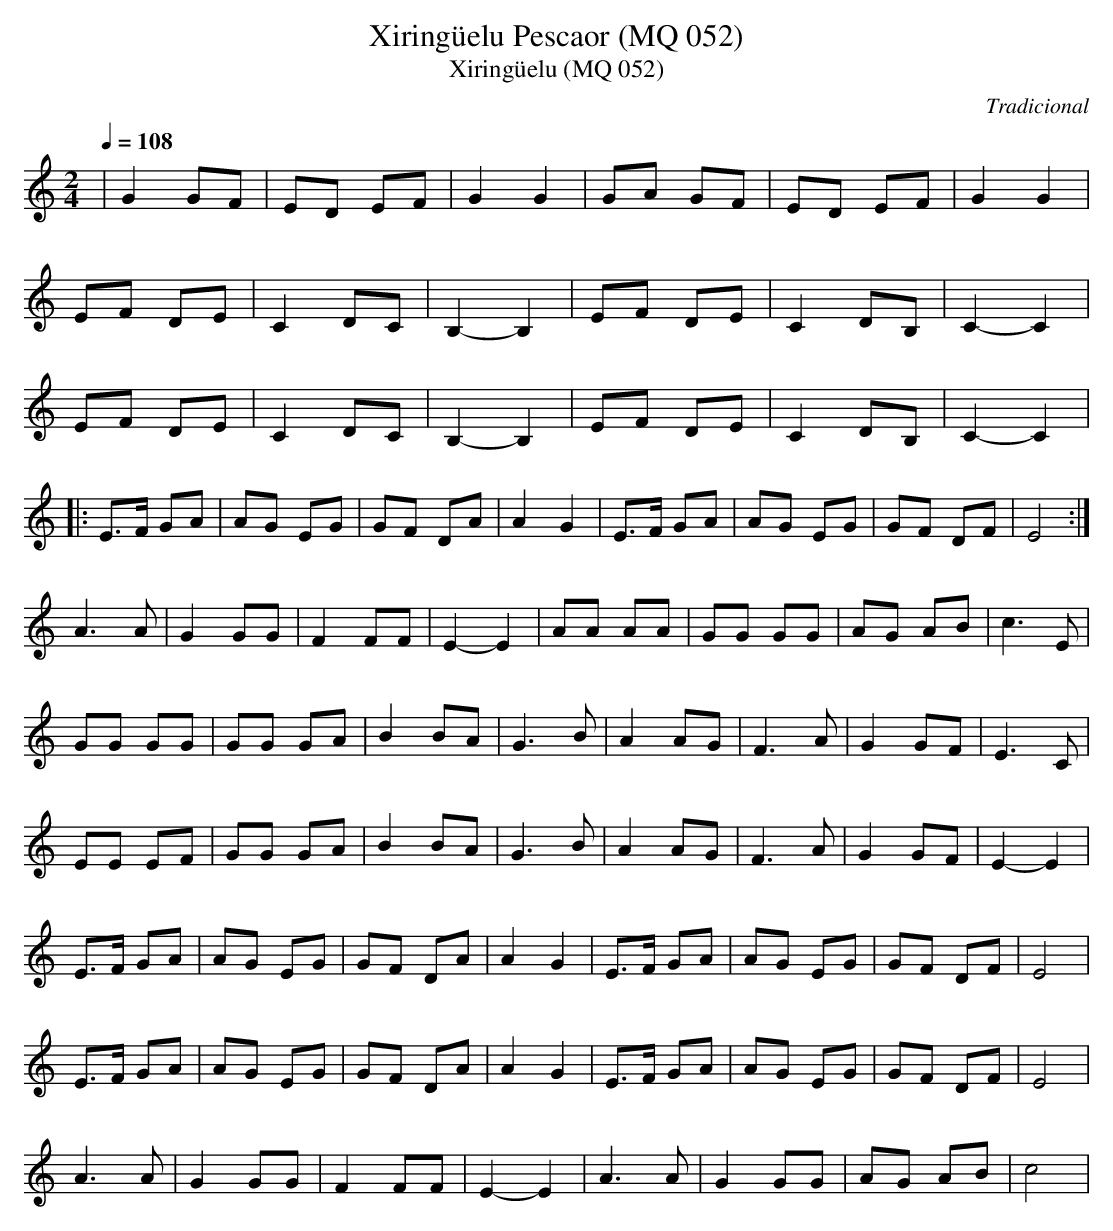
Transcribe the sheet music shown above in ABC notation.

X:1
T:Xiringüelu Pescaor (MQ 052)
T:Xiringüelu (MQ 052)
C:Tradicional
M:2/4
L:1/8
Q:1/4=108
K:C
|G2 GF|ED EF|G2 G2|GA GF|ED EF|G2 G2|
EF DE|C2 DC|B,2-B,2|EF DE|C2 DB,|C2-C2|
EF DE|C2 DC|B,2-B,2|EF DE|C2 DB,|C2-C2|
|: E>F GA|AG EG|GF DA|A2 G2|E>F GA|AG EG|GF DF|E4 :|
A3 A|G2 GG|F2 FF|E2-E2|AA AA|GG GG|AG AB|c3 E|
GG GG|GG GA|B2 BA|G3 B|A2 AG|F3 A|G2 GF|E3 C|
EE EF|GG GA|B2 BA|G3 B|A2 AG|F3 A|G2 GF|E2-E2|
E>F GA|AG EG|GF DA|A2 G2|E>F GA|AG EG|GF DF|E4|
E>F GA|AG EG|GF DA|A2 G2|E>F GA|AG EG|GF DF|E4|
A3 A|G2 GG|F2 FF|E2-E2|A3 A|G2 GG|AG AB|c4|
